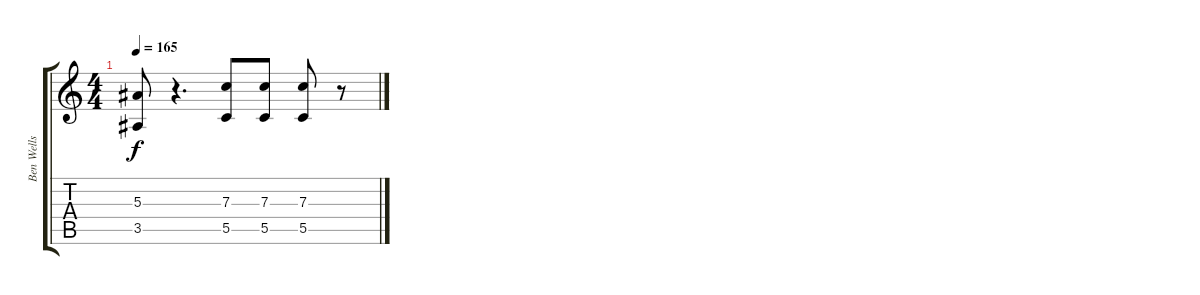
\track ("Ben Wells" "Ben Wells") {instrument distortionguitar}
\staff {score tabs}
\tuning (D4 A3 F3 C3 G2 C2) {hide}
\ts (4 4)
\tempo 165
\clef g2
\ks c
(5.3 3.5).8{dy f} r.4{d} (7.3 5.5).8 (7.3 5.5).8 (7.3 5.5).8 r.8
